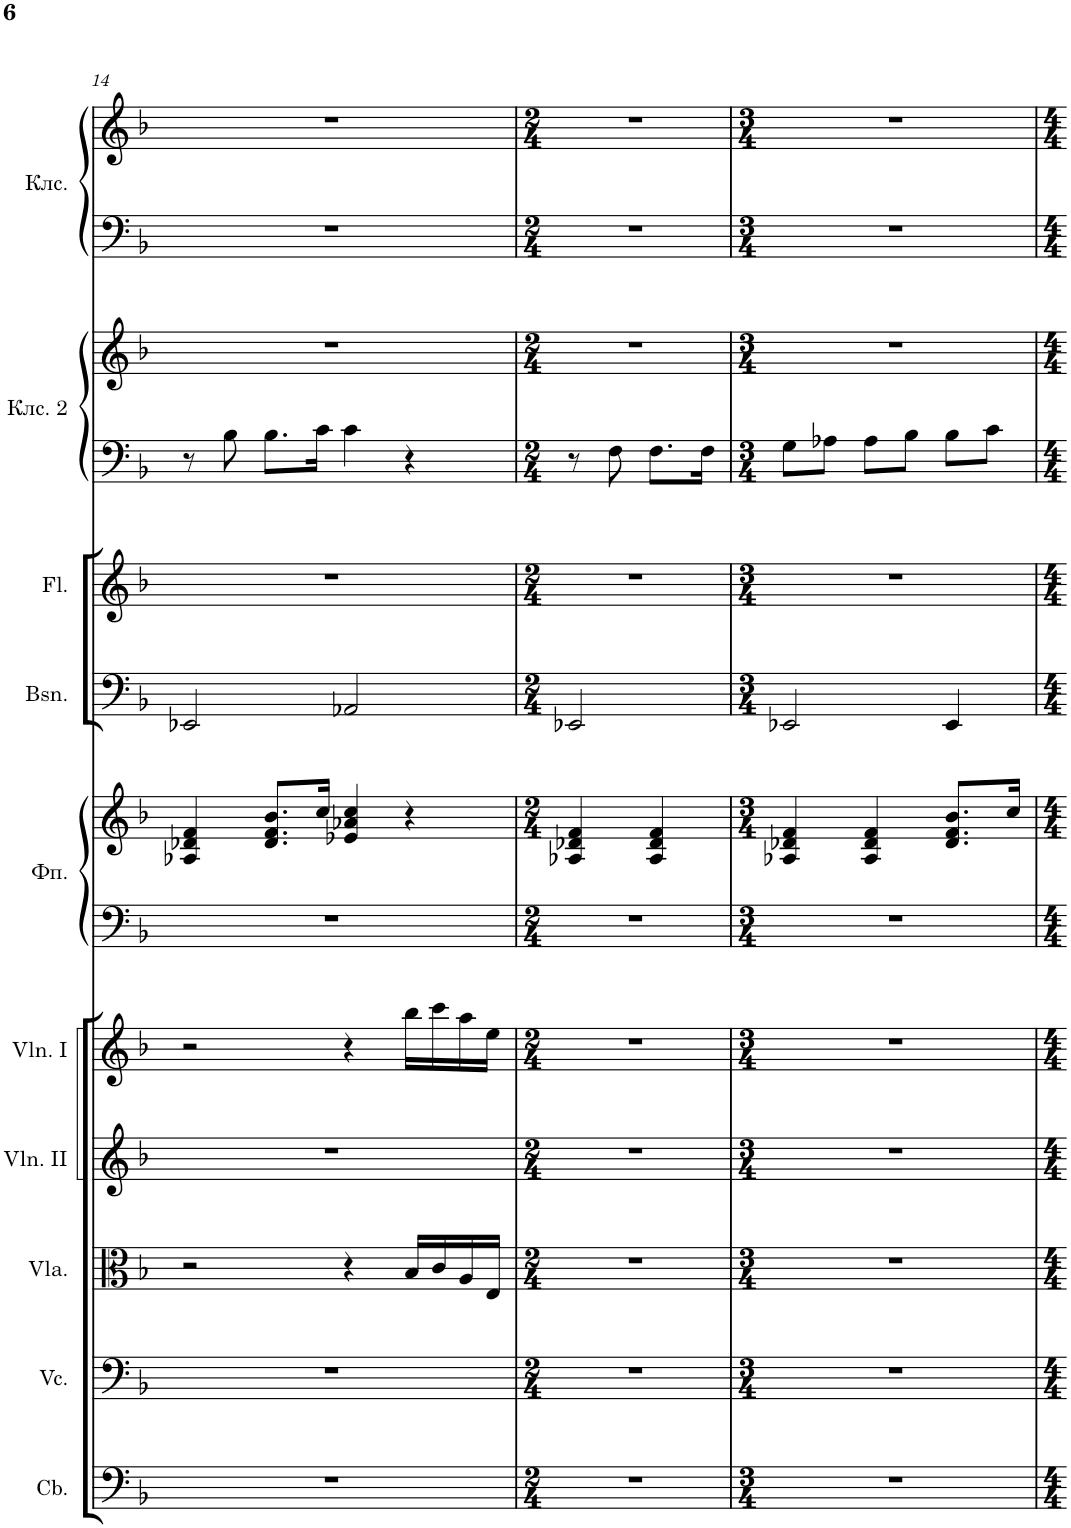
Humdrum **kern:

**kern	**kern	**kern	**kern	**kern	**kern	**kern	**kern	**kern	**kern	**kern	**kern	**kern
*part10	*part9	*part8	*part7	*part6	*part5	*part5	*part4	*part3	*part2	*part2	*part1	*part1
*staff13	*staff12	*staff11	*staff10	*staff9	*staff8	*staff7	*staff6	*staff5	*staff4	*staff3	*staff2	*staff1
*I"Contrabasses	*I"Violoncellos	*I"Violas	*I"Violins II	*I"Violins I	*I"Фортепиано	*	*I"Bassoons	*I"Flutes	*I"Клавесин 2	*	*I"Клавесин	*
*I'Cb.	*I'Vc.	*I'Vla.	*I'Vln. II	*I'Vln. I	*	*	*I'Bsn.	*I'Fl.	*	*	*	*
!!LO:PB:g=z
*clefF4	*clefF4	*clefC3	*clefG2	*clefG2	*clefF4	*clefG2	*clefF4	*clefG2	*clefF4	*clefG2	*clefF4	*clefG2
*Trd7c12	*	*	*	*	*	*	*	*	*	*	*	*
*k[b-]	*k[b-]	*k[b-]	*k[b-]	*k[b-]	*k[b-]	*k[b-]	*k[b-]	*k[b-]	*k[b-]	*k[b-]	*k[b-]	*k[b-]
*M4/4	*M4/4	*M4/4	*M4/4	*M4/4	*M4/4	*M4/4	*M4/4	*M4/4	*M4/4	*M4/4	*M4/4	*M4/4
=14	=14	=14	=14	=14	=14	=14	=14	=14	=14	=14	=14	=14
1r	1r	2r	1r	2r	1r	4A-X/ 4d-X/ 4f/	2EE-X/	1r	8r	1r	1r	1r
.	.	.	.	.	.	.	.	.	8B-\	.	.	.
.	.	.	.	.	.	8.d-/ 8.f/ 8.b-/L	.	.	8.B-\L	.	.	.
.	.	.	.	.	.	16cc/Jk	.	.	16c\Jk	.	.	.
.	.	4r	.	4r	.	4e-X/ 4a-X/ 4cc/	2AA-X/	.	4c\	.	.	.
.	.	16B-/LL	.	16bb-\LL	.	4r	.	.	4r	.	.	.
.	.	16c/	.	16ccc\	.	.	.	.	.	.	.	.
.	.	16A/	.	16aa\	.	.	.	.	.	.	.	.
.	.	16E/JJ	.	16ee\JJ	.	.	.	.	.	.	.	.
=15	=15	=15	=15	=15	=15	=15	=15	=15	=15	=15	=15	=15
*M2/4	*M2/4	*M2/4	*M2/4	*M2/4	*M2/4	*M2/4	*M2/4	*M2/4	*M2/4	*M2/4	*M2/4	*M2/4
2r	2r	2r	2r	2r	2r	4A-X/ 4d-X/ 4f/	2EE-X/	2r	8r	2r	2r	2r
.	.	.	.	.	.	.	.	.	8F\	.	.	.
.	.	.	.	.	.	4A-/ 4d-/ 4f/	.	.	8.F\L	.	.	.
.	.	.	.	.	.	.	.	.	16F\Jk	.	.	.
=16	=16	=16	=16	=16	=16	=16	=16	=16	=16	=16	=16	=16
*M3/4	*M3/4	*M3/4	*M3/4	*M3/4	*M3/4	*M3/4	*M3/4	*M3/4	*M3/4	*M3/4	*M3/4	*M3/4
2.r	2.r	2.r	2.r	2.r	2.r	4A-X/ 4d-X/ 4f/	2EE-X/	2.r	8G\L	2.r	2.r	2.r
.	.	.	.	.	.	.	.	.	8A-X\J	.	.	.
.	.	.	.	.	.	4A-/ 4d-/ 4f/	.	.	8A-\L	.	.	.
.	.	.	.	.	.	.	.	.	8B-\J	.	.	.
.	.	.	.	.	.	8.d-/ 8.f/ 8.b-/L	4EE-/	.	8B-\L	.	.	.
.	.	.	.	.	.	.	.	.	8c\J	.	.	.
.	.	.	.	.	.	16cc/Jk	.	.	.	.	.	.
=	=	=	=	=	=	=	=	=	=	=	=	=
*-	*-	*-	*-	*-	*-	*-	*-	*-	*-	*-	*-	*-
